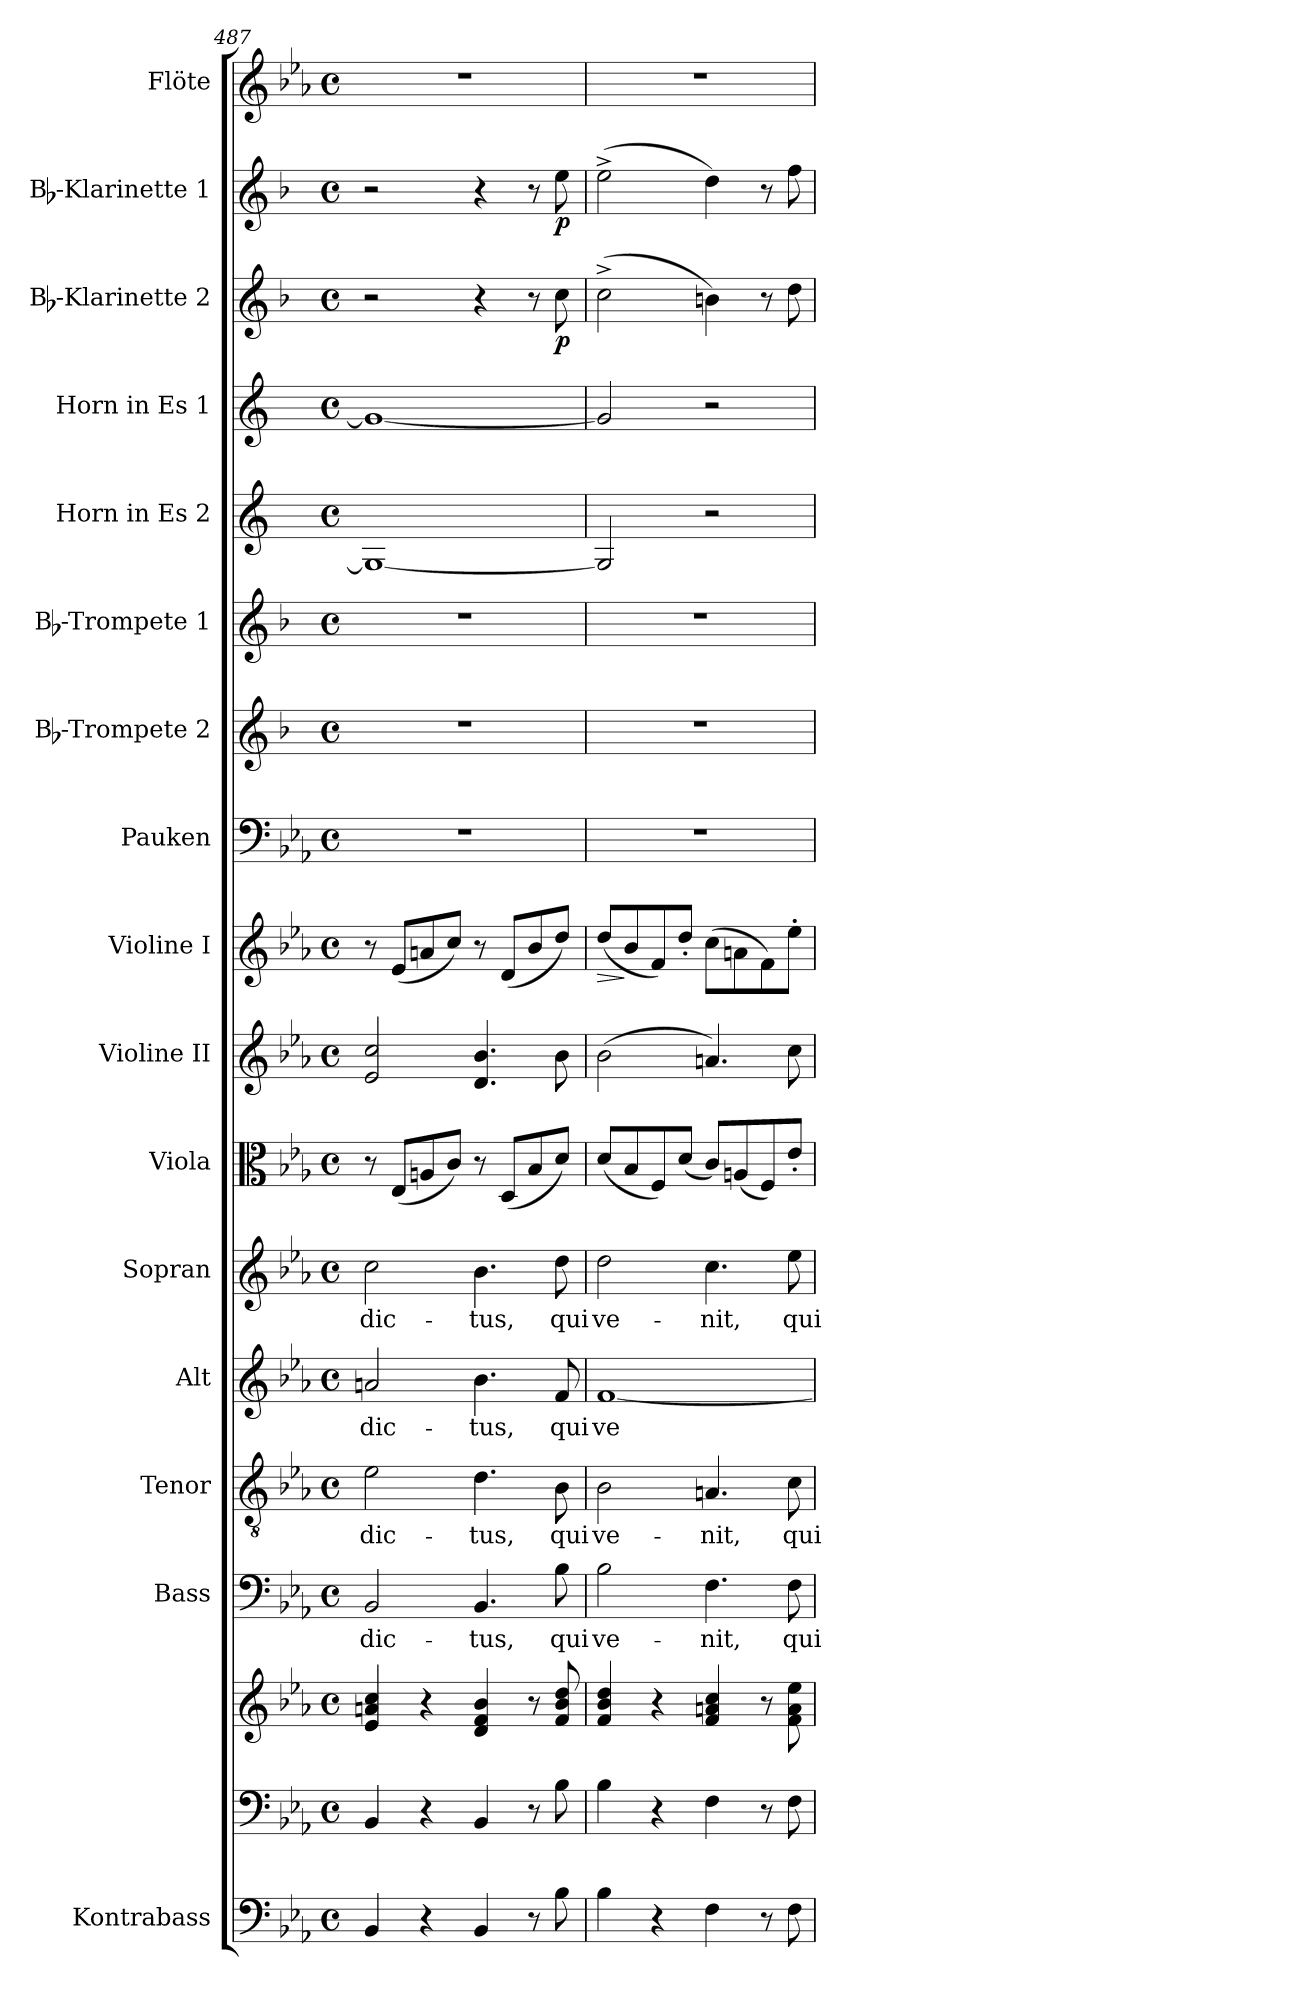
**kern	**kern	**kern	**kern	**text	**kern	**text	**kern	**text	**kern	**text	**kern	**kern	**kern	**dynam	**kern	**kern	**kern	**kern	**kern	**kern	**dynam	**kern	**dynam	**kern
*part17	*part16	*part16	*part15	*part15	*part14	*part14	*part13	*part13	*part12	*part12	*part11	*part10	*part9	*part9	*part8	*part7	*part6	*part5	*part4	*part3	*part3	*part2	*part2	*part1
*staff18	*staff17	*staff16	*staff15	*staff15	*staff14	*staff14	*staff13	*staff13	*staff12	*staff12	*staff11	*staff10	*staff9	*staff9	*staff8	*staff7	*staff6	*staff5	*staff4	*staff3	*staff3	*staff2	*staff2	*staff1
*I"Kontrabass	*	*	*I"Bass	*	*I"Tenor	*	*I"Alt	*	*I"Sopran	*	*I"Viola	*I"Violine II	*I"Violine I	*	*I"Pauken	*I"Bb-Trompete 2	*I"Bb-Trompete 1	*I"Horn in Es 2	*I"Horn in Es 1	*I"Bb-Klarinette 2	*	*I"Bb-Klarinette 1	*	*I"Flöte
*I'Kb.	*	*	*I'B.	*	*I'T.	*	*I'A.	*	*I'S.	*	*I'Vla.	*I'Vl. II	*I'Vl. I	*	*I'Pk.	*I'Bb Trp. 2	*I'Bb Trp. 1	*	*	*I'Bb Kl. 2	*	*I'Bb Kl. 1	*	*I'Fl.
*clefF4	*clefF4	*clefG2	*clefF4	*	*clefGv2	*	*clefG2	*	*clefG2	*	*clefC3	*clefG2	*clefG2	*	*clefF4	*clefG2	*clefG2	*clefG2	*clefG2	*clefG2	*	*clefG2	*	*clefG2
*ITrd7c12	*	*	*	*	*	*	*	*	*	*	*	*	*	*	*	*ITrd1c2	*ITrd1c2	*ITrd5c9	*ITrd5c9	*ITrd1c2	*	*ITrd1c2	*	*
*k[b-e-a-]	*k[b-e-a-]	*k[b-e-a-]	*k[b-e-a-]	*	*k[b-e-a-]	*	*k[b-e-a-]	*	*k[b-e-a-]	*	*k[b-e-a-]	*k[b-e-a-]	*k[b-e-a-]	*	*k[b-e-a-]	*k[b-e-a-]	*k[b-e-a-]	*k[b-e-a-]	*k[b-e-a-]	*k[b-e-a-]	*	*k[b-e-a-]	*	*k[b-e-a-]
*E-:	*E-:	*E-:	*E-:	*	*E-:	*	*E-:	*	*E-:	*	*E-:	*E-:	*E-:	*	*E-:	*E-:	*E-:	*E-:	*E-:	*E-:	*	*E-:	*	*E-:
*M4/4	*M4/4	*M4/4	*M4/4	*	*M4/4	*	*M4/4	*	*M4/4	*	*M4/4	*M4/4	*M4/4	*	*M4/4	*M4/4	*M4/4	*M4/4	*M4/4	*M4/4	*	*M4/4	*	*M4/4
*met(c)	*met(c)	*met(c)	*met(c)	*	*met(c)	*	*met(c)	*	*met(c)	*	*met(c)	*met(c)	*met(c)	*	*met(c)	*met(c)	*met(c)	*met(c)	*met(c)	*met(c)	*	*met(c)	*	*met(c)
=487	=487	=487	=487	=487	=487	=487	=487	=487	=487	=487	=487	=487	=487	=487	=487	=487	=487	=487	=487	=487	=487	=487	=487	=487
!	!	!	!	!LO:LY:b	!	!LO:LY:b	!	!LO:LY:b	!	!LO:LY:b	!	!	!	!	!	!	!	!	!	!	!	!	!	!
4BBB-/	4BB-/	4e-/ 4an/ 4cc/	2BB-/	-dic-	2e-\	-dic-	2an/	-dic-	2cc\	-dic-	8r	2e-/ 2cc/	8r	.	1r	1r	1r	1BB-_	1B-_	2r	.	2r	.	1r
.	.	.	.	.	.	.	.	.	.	.	(<8E-/L	.	(<8e-/L	.	.	.	.	.	.	.	.	.	.	.
4r	4r	4r	.	.	.	.	.	.	.	.	8An/	.	8an/	.	.	.	.	.	.	.	.	.	.	.
.	.	.	.	.	.	.	.	.	.	.	8c/J)	.	8cc/J)	.	.	.	.	.	.	.	.	.	.	.
!	!	!	!	!LO:LY:b	!	!LO:LY:b	!	!LO:LY:b	!	!LO:LY:b	!	!	!	!	!	!	!	!	!	!	!	!	!	!
4BBB-/	4BB-/	4d/ 4f/ 4b-/	4.BB-/	-tus,	4.d\	-tus,	4.b-\	-tus,	4.b-\	-tus,	8r	4.d/ 4.b-/	8r	.	.	.	.	.	.	4r	.	4r	.	.
.	.	.	.	.	.	.	.	.	.	.	(<8D/L	.	(<8d/L	.	.	.	.	.	.	.	.	.	.	.
8r	8r	8r	.	.	.	.	.	.	.	.	8B-/	.	8b-/	.	.	.	.	.	.	8r	.	8r	.	.
!	!	!	!	!LO:LY:b	!	!LO:LY:b	!	!LO:LY:b	!	!LO:LY:b	!	!	!	!	!	!	!	!	!	!	!LO:DY:b	!	!LO:DY:b	!
8BB-\	8B-\	8f/ 8b-/ 8dd/	8B-\	qui	8B-\	qui	8f/	qui	8dd\	qui	8d/J)	8b-\	8dd/J)	.	.	.	.	.	.	8b-\	p	8dd\	p	.
=488	=488	=488	=488	=488	=488	=488	=488	=488	=488	=488	=488	=488	=488	=488	=488	=488	=488	=488	=488	=488	=488	=488	=488	=488
!	!	!	!	!LO:LY:b	!	!LO:LY:b	!	!LO:LY:b	!	!LO:LY:b	!	!	!	!LO:HP:b	!	!	!	!	!	!	!	!	!	!
4BB-\	4B-\	4f/ 4b-/ 4dd/	2B-\	ve-	2B-\	ve-	[1f	ve-	2dd\	ve-	(<8d/L	(>2b-\	(<8dd/L	>	1r	1r	1r	2BB-/]	2B-/]	(>2b-^>\	.	(>2dd^>\	.	1r
.	.	.	.	.	.	.	.	.	.	.	8B-/	.	8b-/	]	.	.	.	.	.	.	.	.	.	.
4r	4r	4r	.	.	.	.	.	.	.	.	8F/)	.	8f/)	.	.	.	.	.	.	.	.	.	.	.
.	.	.	.	.	.	.	.	.	.	.	(<8d/J	.	8dd'</J	.	.	.	.	.	.	.	.	.	.	.
!	!	!	!	!LO:LY:b	!	!LO:LY:b	!	!	!	!LO:LY:b	!	!	!	!	!	!	!	!	!	!	!	!	!	!
4FF\	4F\	4f/ 4an/ 4cc/	4.F\	-nit,	4.An/	-nit,	.	.	4.cc\	-nit,	8c/L)	4.an/)	(>8cc\L	.	.	.	.	2r	2r	4an\)	.	4cc\)	.	.
.	.	.	.	.	.	.	.	.	.	.	(<8An/	.	8an\	.	.	.	.	.	.	.	.	.	.	.
8r	8r	8r	.	.	.	.	.	.	.	.	8F/)	.	8f\)	.	.	.	.	.	.	8r	.	8r	.	.
!	!	!	!	!LO:LY:b	!	!LO:LY:b	!	!	!	!LO:LY:b	!	!	!	!	!	!	!	!	!	!	!	!	!	!
8FF\	8F\	8f\ 8a\ 8ee-\	8F\	qui	8c\	qui	.	.	8ee-\	qui	8e-'</J	8cc\	8ee-'>\J	.	.	.	.	.	.	8cc\	.	8ee-\	.	.
=	=	=	=	=	=	=	=	=	=	=	=	=	=	=	=	=	=	=	=	=	=	=	=	=
*-	*-	*-	*-	*-	*-	*-	*-	*-	*-	*-	*-	*-	*-	*-	*-	*-	*-	*-	*-	*-	*-	*-	*-	*-
